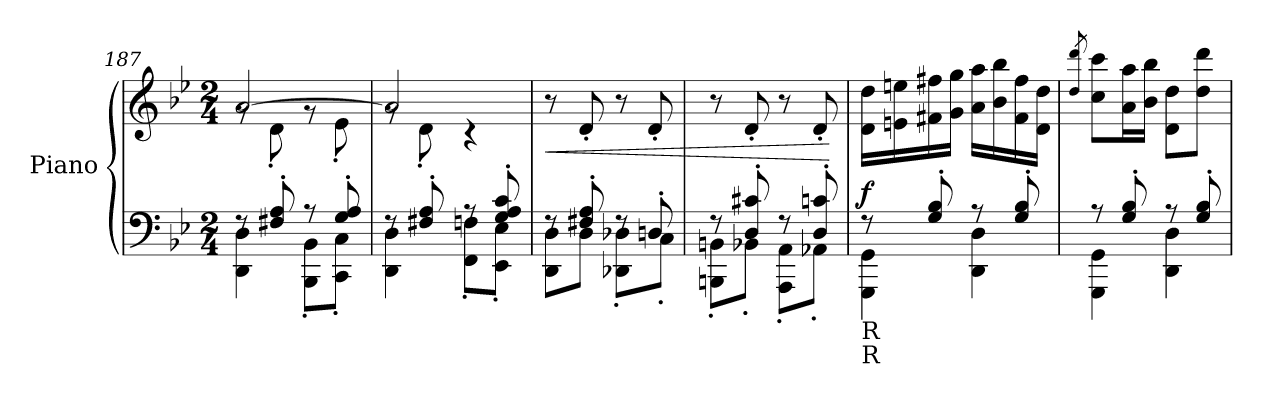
**kern	**kern	**dynam
*part1	*part1	*part1
*staff2	*staff1	*staff1/2
*I"Piano	*	*
*I'Pno.	*	*
*clefF4	*clefG2	*
*k[b-e-]	*k[b-e-]	*
*M2/4	*M2/4	*
=187	=187	=187
*^	*^	*
8rF	4DD\ 4D\	[2a/	8rg	.
8F#X/' 8A/'	.	.	8d'\	.
8r	8BBB-\' 8BB-\'L	.	8rg	.
8G/' 8A/'	8CC\' 8C\'J	.	8e-'\	.
!!LO:LB:g=z	!!
=188	=188	=188	=188	=188
8rF	4DD\ 4D\	2a/]	8rg	.
8F#X/' 8A/'	.	.	8d'\	.
8rA	8FF\' 8Fn\'L	.	4r	.
8G/' 8A/' 8c/'	8EE-\' 8E-\'J	.	.	.
*	*	*v	*v	*
=189	=189	=189	=189
!	!	!	!LO:HP:b
8rF	8DD\ 8D\L	8r	<
8F#X/' 8A/'	8D\J	8d'/	.
8rF	8DD-X\' 8D-X\'L	8r	.
8Dn'/	8C'\J	8d'/	.
=190	=190	=190	=190
8r	8BBBn\' 8BBn\'L	8r	.
8D/' 8c#X/'	8BB-X'\J	8d'/	.
8r	8AAA\' 8AA\'L	8r	.
8D/' 8cn/'	8AA-X'\J	8d'/	.
*v	*v	*	*
.	.	[
=191	=191	=191
*^	*	*
!LO:TX:b:t=R	!	!	!
!LO:TX:b:t=R	!	!	!
!	!	!	!LO:DY:a=2
8r	4GGG\ 4GG\	16d\ 16dd\LL	f
.	.	16en\ 16een\	.
8G/' 8B-/'	.	16f#X\ 16ff#X\	.
.	.	16g\ 16gg\JJ	.
8r	4DD\ 4D\	16a\ 16aa\LL	.
.	.	16b-\ 16bb-\	.
8G/' 8B-/'	.	16f#\ 16ff#\	.
.	.	16d\ 16dd\JJ	.
=192	=192	=192	=192
.	.	8qdd/ 8qddd/	.
8r	4GGG\ 4GG\	8cc\ 8ccc\L	.
8G/' 8B-/'	.	16a\ 16aa\L	.
.	.	16b-\ 16bb-\JJ	.
8r	4DD\ 4D\	8d\ 8dd\L	.
8G/' 8B-/'	.	8dd\ 8ddd\J	.
*v	*v	*	*
=	=	=
*-	*-	*-
